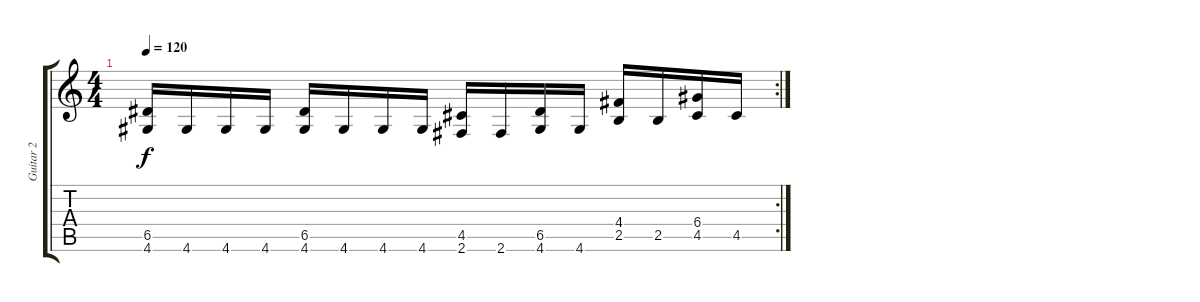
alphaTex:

\track ("Guitar 2" "Guitar 2") {instrument overdrivenguitar}
\staff {score tabs}
\tuning (E4 B3 G3 D3 A2 E2) {hide}
\rc 2
\ts (4 4)
\tempo 120
\clef g2
\ks c
(6.5{t} 4.6{t}).16{dy f} 4.6.16 4.6.16 4.6.16 (6.5 4.6).16 4.6.16 4.6.16 4.6.16 (4.5 2.6).16 2.6.16 (6.5 4.6).16 4.6.16 (4.4 2.5).16 2.5.16 (6.4 4.5).16 4.5.16
